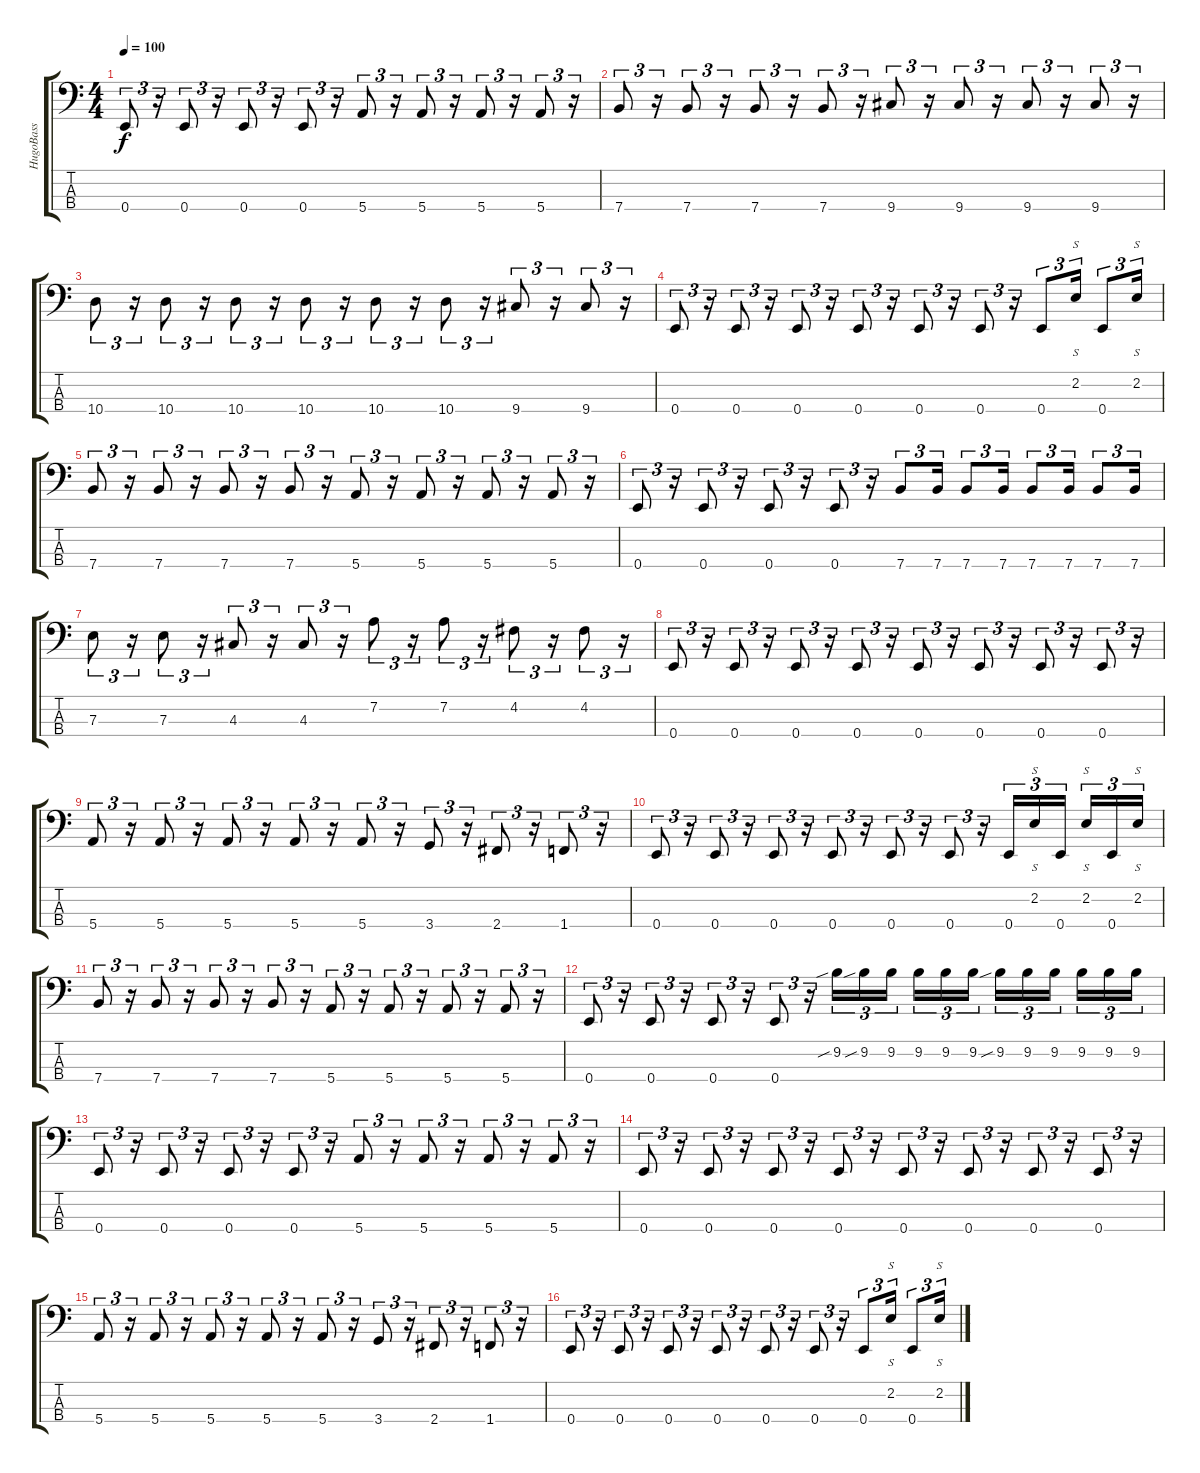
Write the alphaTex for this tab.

\track ("HugoBass" "HugoBass") {instrument slapbass1}
\staff {score tabs}
\tuning (G2 D2 A1 E1) {hide}
\ts (4 4)
\tempo 100
\clef f4
\ks c
0.4.8{tu (3 2) dy f} r.16{tu (3 2)} 0.4.8{tu (3 2)} r.16{tu (3 2)} 0.4.8{tu (3 2)} r.16{tu (3 2)} 0.4.8{tu (3 2)} r.16{tu (3 2)} 5.4.8{tu (3 2)} r.16{tu (3 2)} 5.4.8{tu (3 2)} r.16{tu (3 2)} 5.4.8{tu (3 2)} r.16{tu (3 2)} 5.4.8{tu (3 2)} r.16{tu (3 2)} |
7.4.8{tu (3 2)} r.16{tu (3 2)} 7.4.8{tu (3 2)} r.16{tu (3 2)} 7.4.8{tu (3 2)} r.16{tu (3 2)} 7.4.8{tu (3 2)} r.16{tu (3 2)} 9.4.8{tu (3 2)} r.16{tu (3 2)} 9.4.8{tu (3 2)} r.16{tu (3 2)} 9.4.8{tu (3 2)} r.16{tu (3 2)} 9.4.8{tu (3 2)} r.16{tu (3 2)} |
10.4.8{tu (3 2)} r.16{tu (3 2)} 10.4.8{tu (3 2)} r.16{tu (3 2)} 10.4.8{tu (3 2)} r.16{tu (3 2)} 10.4.8{tu (3 2)} r.16{tu (3 2)} 10.4.8{tu (3 2)} r.16{tu (3 2)} 10.4.8{tu (3 2)} r.16{tu (3 2)} 9.4.8{tu (3 2)} r.16{tu (3 2)} 9.4.8{tu (3 2)} r.16{tu (3 2)} |
0.4.8{tu (3 2)} r.16{tu (3 2)} 0.4.8{tu (3 2)} r.16{tu (3 2)} 0.4.8{tu (3 2)} r.16{tu (3 2)} 0.4.8{tu (3 2)} r.16{tu (3 2)} 0.4.8{tu (3 2)} r.16{tu (3 2)} 0.4.8{tu (3 2)} r.16{tu (3 2)} 0.4.8{tu (3 2)} 2.2.16{s tu (3 2) instrument slapbass1} 0.4.8{tu (3 2)} 2.2.16{s tu (3 2) instrument slapbass1} |
7.4.8{tu (3 2)} r.16{tu (3 2)} 7.4.8{tu (3 2)} r.16{tu (3 2)} 7.4.8{tu (3 2)} r.16{tu (3 2)} 7.4.8{tu (3 2)} r.16{tu (3 2)} 5.4.8{tu (3 2)} r.16{tu (3 2)} 5.4.8{tu (3 2)} r.16{tu (3 2)} 5.4.8{tu (3 2)} r.16{tu (3 2)} 5.4.8{tu (3 2)} r.16{tu (3 2)} |
0.4.8{tu (3 2)} r.16{tu (3 2)} 0.4.8{tu (3 2)} r.16{tu (3 2)} 0.4.8{tu (3 2)} r.16{tu (3 2)} 0.4.8{tu (3 2)} r.16{tu (3 2)} 7.4.8{tu (3 2)} 7.4.16{tu (3 2)} 7.4.8{tu (3 2)} 7.4.16{tu (3 2)} 7.4.8{tu (3 2)} 7.4.16{tu (3 2)} 7.4.8{tu (3 2)} 7.4.16{tu (3 2)} |
7.3.8{tu (3 2)} r.16{tu (3 2)} 7.3.8{tu (3 2)} r.16{tu (3 2)} 4.3.8{tu (3 2)} r.16{tu (3 2)} 4.3.8{tu (3 2)} r.16{tu (3 2)} 7.2.8{tu (3 2)} r.16{tu (3 2)} 7.2.8{tu (3 2)} r.16{tu (3 2)} 4.2.8{tu (3 2)} r.16{tu (3 2)} 4.2.8{tu (3 2)} r.16{tu (3 2)} |
0.4.8{tu (3 2)} r.16{tu (3 2)} 0.4.8{tu (3 2)} r.16{tu (3 2)} 0.4.8{tu (3 2)} r.16{tu (3 2)} 0.4.8{tu (3 2)} r.16{tu (3 2)} 0.4.8{tu (3 2)} r.16{tu (3 2)} 0.4.8{tu (3 2)} r.16{tu (3 2)} 0.4.8{tu (3 2)} r.16{tu (3 2)} 0.4.8{tu (3 2)} r.16{tu (3 2)} |
5.4.8{tu (3 2)} r.16{tu (3 2)} 5.4.8{tu (3 2)} r.16{tu (3 2)} 5.4.8{tu (3 2)} r.16{tu (3 2)} 5.4.8{tu (3 2)} r.16{tu (3 2)} 5.4.8{tu (3 2)} r.16{tu (3 2)} 3.4.8{tu (3 2)} r.16{tu (3 2)} 2.4.8{tu (3 2)} r.16{tu (3 2)} 1.4.8{tu (3 2)} r.16{tu (3 2)} |
0.4.8{tu (3 2)} r.16{tu (3 2)} 0.4.8{tu (3 2)} r.16{tu (3 2)} 0.4.8{tu (3 2)} r.16{tu (3 2)} 0.4.8{tu (3 2)} r.16{tu (3 2)} 0.4.8{tu (3 2)} r.16{tu (3 2)} 0.4.8{tu (3 2)} r.16{tu (3 2)} 0.4.16{tu (3 2)} 2.2.16{s tu (3 2) instrument slapbass1} 0.4.16{tu (3 2)} 2.2.16{s tu (3 2) instrument slapbass1} 0.4.16{tu (3 2)} 2.2.16{s tu (3 2) instrument slapbass1} |
7.4.8{tu (3 2)} r.16{tu (3 2)} 7.4.8{tu (3 2)} r.16{tu (3 2)} 7.4.8{tu (3 2)} r.16{tu (3 2)} 7.4.8{tu (3 2)} r.16{tu (3 2)} 5.4.8{tu (3 2)} r.16{tu (3 2)} 5.4.8{tu (3 2)} r.16{tu (3 2)} 5.4.8{tu (3 2)} r.16{tu (3 2)} 5.4.8{tu (3 2)} r.16{tu (3 2)} |
0.4.8{tu (3 2)} r.16{tu (3 2)} 0.4.8{tu (3 2)} r.16{tu (3 2)} 0.4.8{tu (3 2)} r.16{tu (3 2)} 0.4.8{tu (3 2)} r.16{tu (3 2)} 9.2{sib}.16{tu (3 2)} 9.2{sib}.16{tu (3 2)} 9.2.16{tu (3 2)} 9.2.16{tu (3 2)} 9.2.16{tu (3 2)} 9.2.16{tu (3 2)} 9.2{sib}.16{tu (3 2)} 9.2.16{tu (3 2)} 9.2.16{tu (3 2)} 9.2.16{tu (3 2)} 9.2.16{tu (3 2)} 9.2.16{tu (3 2)} |
0.4.8{tu (3 2)} r.16{tu (3 2)} 0.4.8{tu (3 2)} r.16{tu (3 2)} 0.4.8{tu (3 2)} r.16{tu (3 2)} 0.4.8{tu (3 2)} r.16{tu (3 2)} 5.4.8{tu (3 2)} r.16{tu (3 2)} 5.4.8{tu (3 2)} r.16{tu (3 2)} 5.4.8{tu (3 2)} r.16{tu (3 2)} 5.4.8{tu (3 2)} r.16{tu (3 2)} |
0.4.8{tu (3 2)} r.16{tu (3 2)} 0.4.8{tu (3 2)} r.16{tu (3 2)} 0.4.8{tu (3 2)} r.16{tu (3 2)} 0.4.8{tu (3 2)} r.16{tu (3 2)} 0.4.8{tu (3 2)} r.16{tu (3 2)} 0.4.8{tu (3 2)} r.16{tu (3 2)} 0.4.8{tu (3 2)} r.16{tu (3 2)} 0.4.8{tu (3 2)} r.16{tu (3 2)} |
5.4.8{tu (3 2)} r.16{tu (3 2)} 5.4.8{tu (3 2)} r.16{tu (3 2)} 5.4.8{tu (3 2)} r.16{tu (3 2)} 5.4.8{tu (3 2)} r.16{tu (3 2)} 5.4.8{tu (3 2)} r.16{tu (3 2)} 3.4.8{tu (3 2)} r.16{tu (3 2)} 2.4.8{tu (3 2)} r.16{tu (3 2)} 1.4.8{tu (3 2)} r.16{tu (3 2)} |
0.4.8{tu (3 2)} r.16{tu (3 2)} 0.4.8{tu (3 2)} r.16{tu (3 2)} 0.4.8{tu (3 2)} r.16{tu (3 2)} 0.4.8{tu (3 2)} r.16{tu (3 2)} 0.4.8{tu (3 2)} r.16{tu (3 2)} 0.4.8{tu (3 2)} r.16{tu (3 2)} 0.4.8{tu (3 2)} 2.2.16{s tu (3 2) instrument slapbass1} 0.4.8{tu (3 2)} 2.2.16{s tu (3 2) instrument slapbass1}
